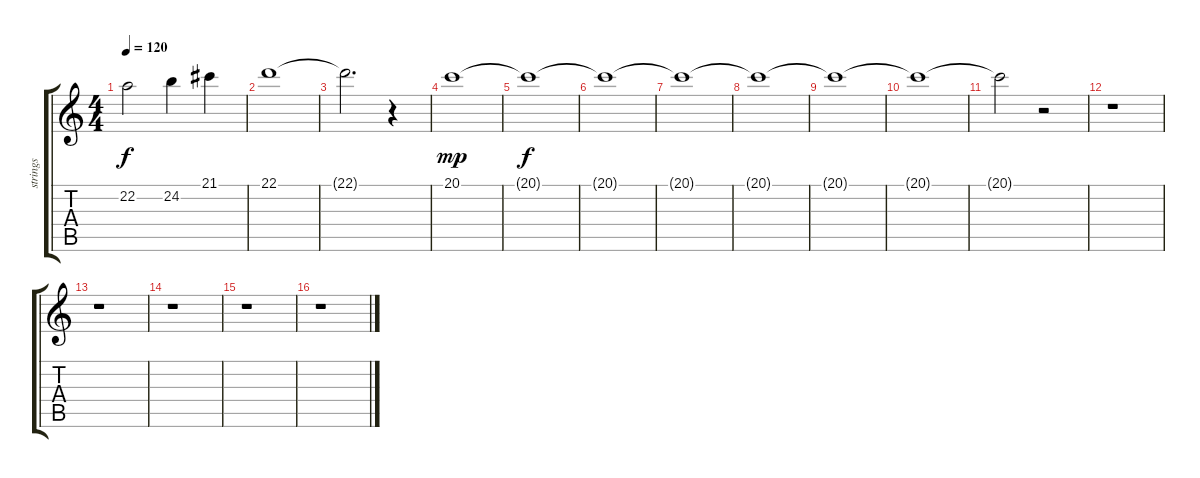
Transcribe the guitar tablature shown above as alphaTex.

\track ("strings" "strings") {instrument stringensemble2}
\staff {score tabs}
\tuning (E4 B3 G3 D3 A2 E2) {hide}
\ts (4 4)
\tempo 120
\clef g2
\ks c
22.2.2{dy f} 24.2.4 21.1.4 |
22.1.1 |
22.1{t}.2{d} r.4 |
20.1.1{dy mp} |
20.1{t}.1{dy f} |
20.1{t}.1 |
20.1{t}.1 |
20.1{t}.1 |
20.1{t}.1 |
20.1{t}.1 |
20.1{t}.2 r.2 |
r.1 |
r.1 |
r.1 |
r.1 |
r.1
